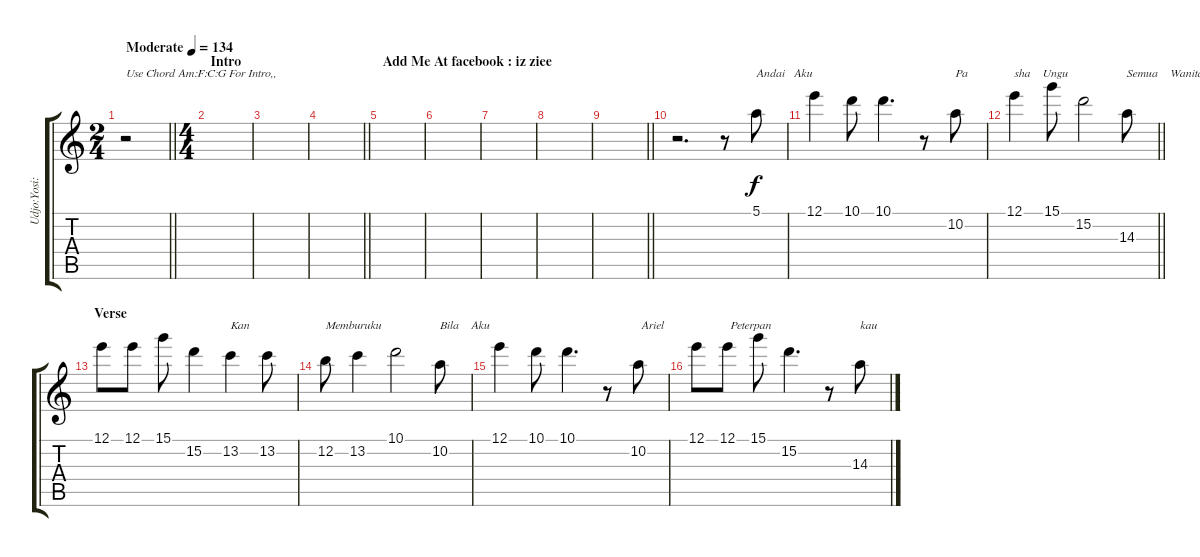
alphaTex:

\track ("Udjo:Yosi:Odie:Tika:Gugum:Oon:" "Udjo:Yosi:") {instrument contrabass}
\staff {score tabs}
\tuning (E4 B3 G3 D3 A2 E2) {hide}
\ts (2 4)
\tempo (134 "Moderate")
\clef g2
\barLineRight lightlight
\ks c
r.2{txt "Use Chord Am:F:C:G For Intro,," dy f instrument contrabass} |
\ts (4 4)
\section ("" "Intro")
|
|
\barLineRight lightlight
|
\section ("" "Add Me At facebook : iz ziee")
|
|
|
|
\barLineRight lightlight
|
r.2{d} r.8 5.1.8{txt "Andai   Aku "} |
12.1.4 10.1.8 10.1.4{d} r.8 10.2.8{txt "Pa"} |
\barLineRight lightlight
12.1.4{txt "sha    Ungu"} 15.1.8 15.2.2 14.3.8{txt "Semua    Wanita "} |
\section ("" "Verse")
12.1.8 12.1.8 15.1.8 15.2.4 13.2.4{txt "Kan "} 13.2.8 |
12.2.8{txt "Memburuku"} 13.2.4 10.1.2 10.2.8{txt "Bila    Aku " instrument cello} |
12.1.4 10.1.8 10.1.4{d} r.8 10.2.8{txt " Ariel"} |
12.1.8 12.1.8{txt " Peterpan"} 15.1.8 15.2.4{d} r.8 14.3.8{txt "kau "}
